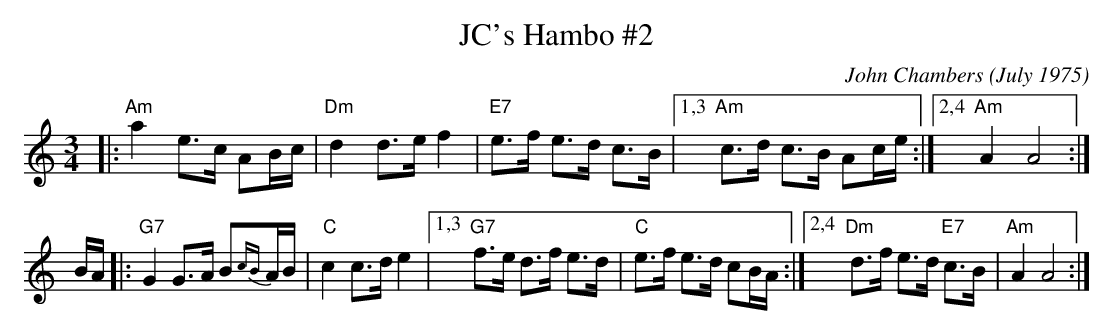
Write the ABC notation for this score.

X:1
T: JC's Hambo #2
C: John Chambers (July 1975)
M: 3/4
L: 1/8
K: Am
|: "Am"a2 e>c AB/c/ | "Dm"d2 d>e f2 | "E7"e>f e>d c>B |1,3 "Am"c>d c>B Ac/e/ :|2,4 "Am"A2 A4 :|
B/A/ \
|: "G7"G2 G>A B{cB}A/B/ | "C"c2 c>d e2 \
|1,3 "G7"f>e d>f e>d | "C"e>f e>d cB/A/ \
:|2,4 "Dm"d>f e>d "E7"c>B | "Am"A2 A4 :|
